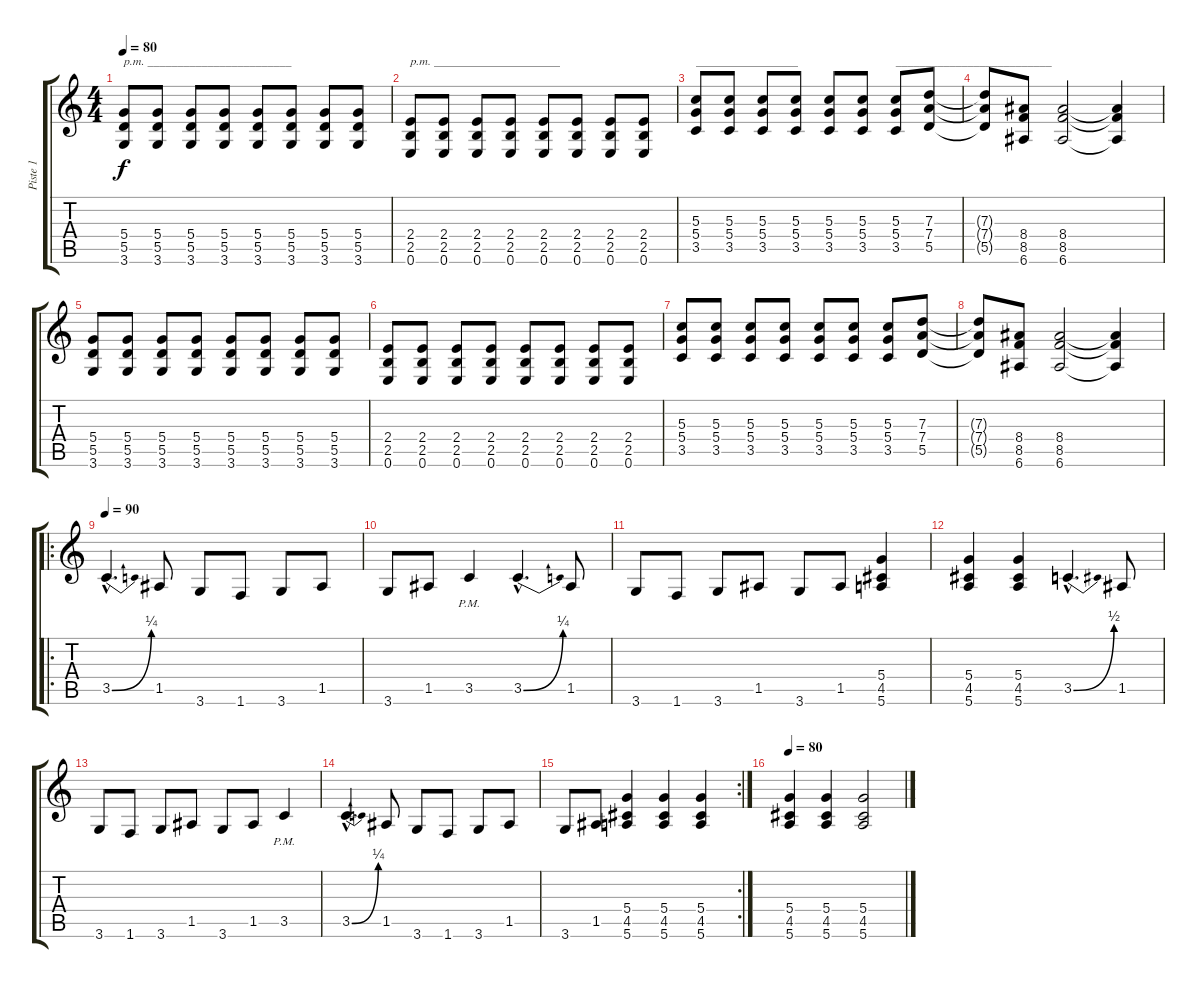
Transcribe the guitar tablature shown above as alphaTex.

\track ("Piste 1" "Piste 1") {instrument electricguitarjazz}
\staff {score tabs}
\tuning (E4 B3 G3 D3 A2 E2) {hide}
\ts (4 4)
\tempo 80
\clef g2
\ks c
(5.4 5.5 3.6).8{txt "p.m. ________________________" dy f instrument distortionguitar} (5.4 5.5 3.6).8 (5.4 5.5 3.6).8 (5.4 5.5 3.6).8 (5.4 5.5 3.6).8 (5.4 5.5 3.6).8 (5.4 5.5 3.6).8 (5.4 5.5 3.6).8 |
(2.4 2.5 0.6).8{txt "p.m. _____________________"} (2.4 2.5 0.6).8 (2.4 2.5 0.6).8 (2.4 2.5 0.6).8 (2.4 2.5 0.6).8 (2.4 2.5 0.6).8 (2.4 2.5 0.6).8 (2.4 2.5 0.6).8 |
(5.3 5.4 3.5).8{txt "_________________"} (5.3 5.4 3.5).8 (5.3 5.4 3.5).8 (5.3 5.4 3.5).8 (5.3 5.4 3.5).8 (5.3 5.4 3.5).8 (5.3 5.4 3.5).8{txt "__________________________"} (7.3 7.4 5.5).8 |
(7.3{t} 7.4{t} 5.5{t}).8 (8.4 8.5 6.6).8 (8.4 8.5 6.6).2 (8.4{t} 8.5{t} 6.6{t}).4 |
(5.4 5.5 3.6).8{instrument distortionguitar} (5.4 5.5 3.6).8 (5.4 5.5 3.6).8 (5.4 5.5 3.6).8 (5.4 5.5 3.6).8 (5.4 5.5 3.6).8 (5.4 5.5 3.6).8 (5.4 5.5 3.6).8 |
(2.4 2.5 0.6).8 (2.4 2.5 0.6).8 (2.4 2.5 0.6).8 (2.4 2.5 0.6).8 (2.4 2.5 0.6).8 (2.4 2.5 0.6).8 (2.4 2.5 0.6).8 (2.4 2.5 0.6).8 |
(5.3 5.4 3.5).8 (5.3 5.4 3.5).8 (5.3 5.4 3.5).8 (5.3 5.4 3.5).8 (5.3 5.4 3.5).8 (5.3 5.4 3.5).8 (5.3 5.4 3.5).8 (7.3 7.4 5.5).8 |
(7.3{t} 7.4{t} 5.5{t}).8 (8.4 8.5 6.6).8 (8.4 8.5 6.6).2 (8.4{t} 8.5{t} 6.6{t}).4 |
\ro
\tempo 90
3.5{be (bend 0 0 60 1) hac}.4{d instrument distortionguitar} 1.5.8 3.6.8 1.6.8 3.6.8 1.5.8 |
3.6.8 1.5.8 3.5{pm}.4 3.5{be (bend 0 0 60 1) hac}.4{d} 1.5.8 |
3.6.8 1.6.8 3.6.8 1.5.8 3.6.8 1.5.8 (5.4 4.5 5.6).4 |
(5.4 4.5 5.6).4 (5.4 4.5 5.6).4 3.5{be (bend 0 0 60 2) hac}.4{d} 1.5.8 |
3.6.8 1.6.8 3.6.8 1.5.8 3.6.8 1.5.8 3.5{pm}.4 |
3.5{be (bend 0 0 60 1) hac}.4{d} 1.5.8 3.6.8 1.6.8 3.6.8 1.5.8 |
\rc 2
3.6.8 1.5.8 (5.4 4.5 5.6).4 (5.4 4.5 5.6).4 (5.4 4.5 5.6).4 |
\tempo 80
(5.4 4.5 5.6).4 (5.4 4.5 5.6).4 (5.4 4.5 5.6).2
